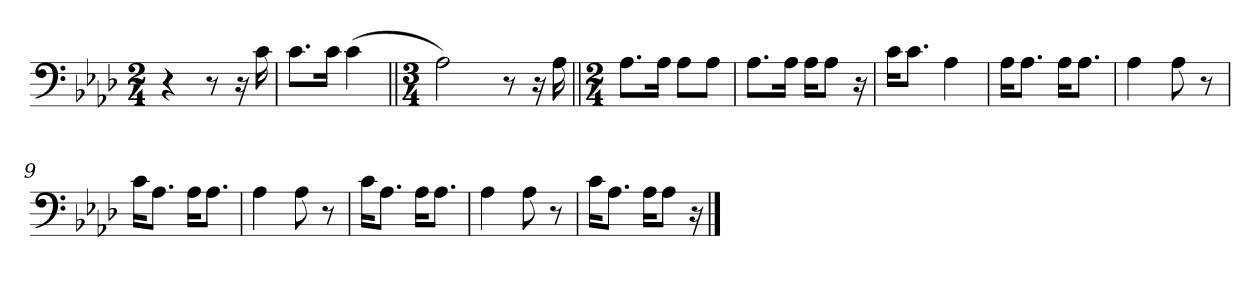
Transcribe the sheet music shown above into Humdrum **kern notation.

**kern
*part1
*staff1
*clefF4
*k[b-e-a-d-]
*M2/4
=1
4r
8r
16r
16c\
=2
8.c\L
16c\Jk
(4c\
=3||
*M3/4
2A-\)
8r
16r
16A-\
=4||
*M2/4
8.A-\L
16A-\Jk
8A-\L
8A-\J
=5
8.A-\L
16A-\Jk
16A-\KL
8A-\J
16r
=6
16c\KL
8.c\J
4A-\
=7
16A-\KL
8.A-\J
16A-\KL
8.A-\J
=8
4A-\
8A-\
8r
=9
16c\KL
8.A-\J
16A-\KL
8.A-\J
=10
4A-\
8A-\
8r
=11
16c\KL
8.A-\J
16A-\KL
8.A-\J
=12
4A-\
8A-\
8r
=13
16c\KL
8.A-\J
16A-\KL
8A-\J
16r
==
*-
